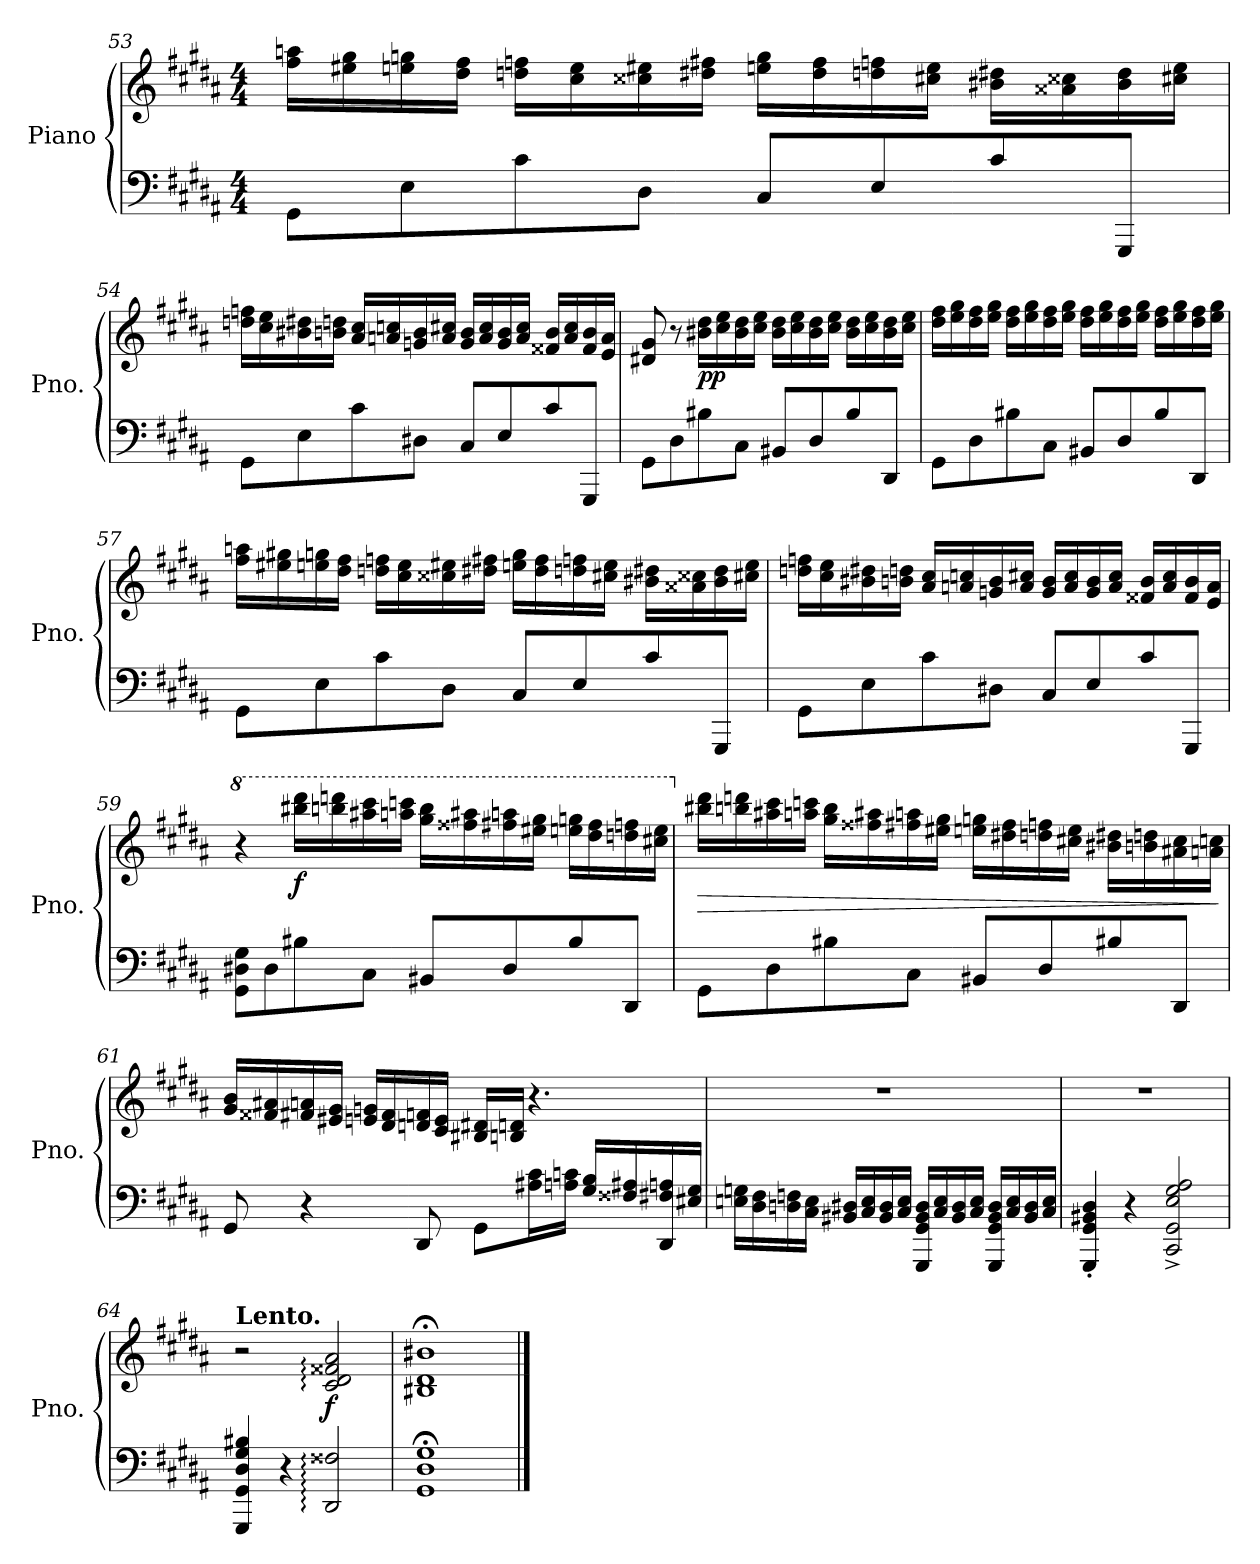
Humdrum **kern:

**kern	**kern	**dynam
*part1	*part1	*part1
*staff2	*staff1	*staff1/2
*I"Piano	*	*
*I'Pno.	*	*
!!LO:LB:g=z
*clefF4	*clefG2	*
*k[f#c#g#d#a#]	*k[f#c#g#d#a#]	*
*M4/4	*M4/4	*
=53	=53	=53
8GG#\L	16ff#\ 16aan\LL	.
.	16ee#X\ 16gg#\	.
8E\	16een\ 16ggn\	.
.	16dd#\ 16ff#\JJ	.
8c#\	16ddn\ 16ffn\LL	.
.	16cc#\ 16ee\	.
8D#\J	16cc##X\ 16ee#X\	.
.	16dd#X\ 16ff#X\JJ	.
8C#/L	16een\ 16gg\LL	.
.	16dd#\ 16ff#\	.
8E/	16ddn\ 16ffn\	.
.	16cc#X\ 16ee\JJ	.
8c#/	16b#X\ 16dd#X\LL	.
.	16a##X\ 16cc##X\	.
8GGG#/J	16b#\ 16dd#\	.
.	16cc#X\ 16ee\JJ	.
!!LO:LB:g=z
=54	=54	=54
8GG#\L	16ddn\ 16ffn\LL	.
.	16cc#\ 16ee\	.
8E\	16b#X\ 16dd#X\	.
.	16bn\ 16ddn\JJ	.
8c#\	16a#/ 16cc#/LL	.
.	16an/ 16ccn/	.
8D#X\J	16gn/ 16b/	.
.	16a/ 16cc#X/JJ	.
8C#/L	16g/ 16b/LL	.
.	16a/ 16cc#/	.
8E/	16g/ 16b/	.
.	16a/ 16cc#/JJ	.
8c#/	16f##X/ 16b/LL	.
.	16a/ 16cc#/	.
8GGG#/J	16f##/ 16b/	.
.	16e/ 16a/JJ	.
=55	=55	=55
8GG#\L	8d#X/ 8g#/	.
8D#\	8r	.
!	!	!LO:DY:b
8B#X\	16b#X\ 16dd#\LL	pp
.	16cc#\ 16ee\	.
8C#\J	16b#\ 16dd#\	.
.	16cc#\ 16ee\JJ	.
8BB#X/L	16b#\ 16dd#\LL	.
.	16cc#\ 16ee\	.
8D#/	16b#\ 16dd#\	.
.	16cc#\ 16ee\JJ	.
8B#/	16b#\ 16dd#\LL	.
.	16cc#\ 16ee\	.
8DD#/J	16b#\ 16dd#\	.
.	16cc#\ 16ee\JJ	.
!!LO:PB:g=z
=56	=56	=56
8GG#\L	16dd#\ 16ff#\LL	.
.	16ee\ 16gg#\	.
8D#\	16dd#\ 16ff#\	.
.	16ee\ 16gg#\JJ	.
8B#X\	16dd#\ 16ff#\LL	.
.	16ee\ 16gg#\	.
8C#\J	16dd#\ 16ff#\	.
.	16ee\ 16gg#\JJ	.
8BB#X/L	16dd#\ 16ff#\LL	.
.	16ee\ 16gg#\	.
8D#/	16dd#\ 16ff#\	.
.	16ee\ 16gg#\JJ	.
8B#/	16dd#\ 16ff#\LL	.
.	16ee\ 16gg#\	.
8DD#/J	16dd#\ 16ff#\	.
.	16ee\ 16gg#\JJ	.
!!LO:LB:g=z
=57	=57	=57
8GG#\L	16ff#\ 16aan\LL	.
.	16ee#X\ 16gg#X\	.
8E\	16een\ 16ggn\	.
.	16dd#\ 16ff#\JJ	.
8c#\	16ddn\ 16ffn\LL	.
.	16cc#\ 16ee\	.
8D#\J	16cc##X\ 16ee#X\	.
.	16dd#X\ 16ff#X\JJ	.
8C#/L	16een\ 16gg\LL	.
.	16dd#\ 16ff#\	.
8E/	16ddn\ 16ffn\	.
.	16cc#X\ 16ee\JJ	.
8c#/	16b#X\ 16dd#X\LL	.
.	16a##X\ 16cc##X\	.
8GGG#/J	16b#\ 16dd#\	.
.	16cc#X\ 16ee\JJ	.
!!LO:LB:g=z
=58	=58	=58
8GG#\L	16ddn\ 16ffn\LL	.
.	16cc#\ 16ee\	.
8E\	16b#X\ 16dd#X\	.
.	16bn\ 16ddn\JJ	.
8c#\	16a#/ 16cc#/LL	.
.	16an/ 16ccn/	.
8D#X\J	16gn/ 16b/	.
.	16a/ 16cc#X/JJ	.
8C#/L	16g/ 16b/LL	.
.	16a/ 16cc#/	.
8E/	16g/ 16b/	.
.	16a/ 16cc#/JJ	.
8c#/	16f##X/ 16b/LL	.
.	16a/ 16cc#/	.
8GGG#/J	16f##/ 16b/	.
.	16e/ 16a/JJ	.
!!LO:LB:g=z
=59	=59	=59
*	*8va	*
8GG#\ 8D#X\ 8G#\L	4r	.
8D#\	.	.
!	!	!LO:DY:b
8B#X\	16bbb#X\ 16dddd#\LL	f
.	16bbbn\ 16ddddn\	.
8C#\J	16aaa#X\ 16cccc#\	.
.	16aaan\ 16ccccn\JJ	.
8BB#X/L	16ggg#\ 16bbb\LL	.
.	16fff##X\ 16aaa#X\	.
8D#/	16fff#X\ 16aaan\	.
.	16eee#X\ 16ggg#\JJ	.
8B#/	16eeen\ 16gggn\LL	.
.	16ddd#\ 16fff#\	.
8DD#/J	16dddn\ 16fffn\	.
.	16ccc#X\ 16eee\JJ	.
!!LO:LB:g=z
=60	=60	=60
*	*X8va	*
!	!	!LO:HP:b
8GG#\L	16bb#X\ 16ddd#\LL	>
.	16bbn\ 16dddn\	.
8D#\	16aa#X\ 16ccc#\	.
.	16aan\ 16cccn\JJ	.
8B#X\	16gg#\ 16bb\LL	.
.	16ff##X\ 16aa#X\	.
8C#\J	16ff#X\ 16aan\	.
.	16ee#X\ 16gg#\JJ	.
8BB#X/L	16een\ 16ggn\LL	.
.	16dd#X\ 16ff#\	.
8D#/	16ddn\ 16ffn\	.
.	16cc#X\ 16ee\JJ	.
8B#X/	16b#X\ 16dd#X\LL	.
.	16bn\ 16ddn\	.
8DD#/J	16a#X\ 16cc#\	.
.	16an\ 16ccn\JJ	.
.	.	]
!!LO:LB:g=z
=61	=61	=61
8GG#/	16g#/ 16b/LL	.
.	16f##X/ 16a#X/	.
4r	16f#X/ 16an/	.
.	16e#X/ 16g#/JJ	.
.	16en/ 16gn/LL	.
.	16d#/ 16f#/	.
8DD#/	16dn/ 16fn/	.
.	16c#/ 16e/JJ	.
8GG#\L	16B#X/ 16d#X/LL	.
.	16Bn/ 16dn/JJ	.
16A#X\ 16c#\L	4.r	.
16An\ 16cn\JJ	.	.
16G#/ 16B/LL	.	.
16F##X/ 16A#X/	.	.
16DD#/ 16F#X/ 16An/	.	.
16E#X/ 16G#/JJ	.	.
!!LO:PB:g=z
=62	=62	=62
16En\ 16Gn\LL	1r	.
16D#\ 16F#\	.	.
16Dn\ 16Fn\	.	.
16C#\ 16E\JJ	.	.
16BB#X/ 16D#X/LL	.	.
16C#/ 16E/	.	.
16BB#/ 16D#/	.	.
16C#/ 16E/JJ	.	.
16GGG#/ 16GG#/ 16BB#/ 16D#/LL	.	.
16C#/ 16E/	.	.
16BB#/ 16D#/	.	.
16C#/ 16E/JJ	.	.
16GGG#/ 16GG#/ 16BB#/ 16D#/LL	.	.
16C#/ 16E/	.	.
16BB#/ 16D#/	.	.
16C#/ 16E/JJ	.	.
=63	=63	=63
4GGG#/' 4GG#/' 4BB#X/' 4D#/'	1r	.
4r	.	.
2CC#/^ 2GG#/^ 2E/^ 2G#/^ 2A#/^	.	.
=64	=64	=64
!	!LO:TX:a:B:t=Lento.	!
4GGG#/ 4GG#/ 4D#/ 4G#/ 4B#X/	2r	.
4r	.	.
!	!	!LO:DY:b
2DD#/: 2F##X/:	2c#/: 2d#/: 2f##X/: 2a#/:	f
=65	=65	=65
1GG#;< 1D#;< 1G#;<	1B#X;< 1d#;< 1b#X;<	.
==	==	==
*-	*-	*-
